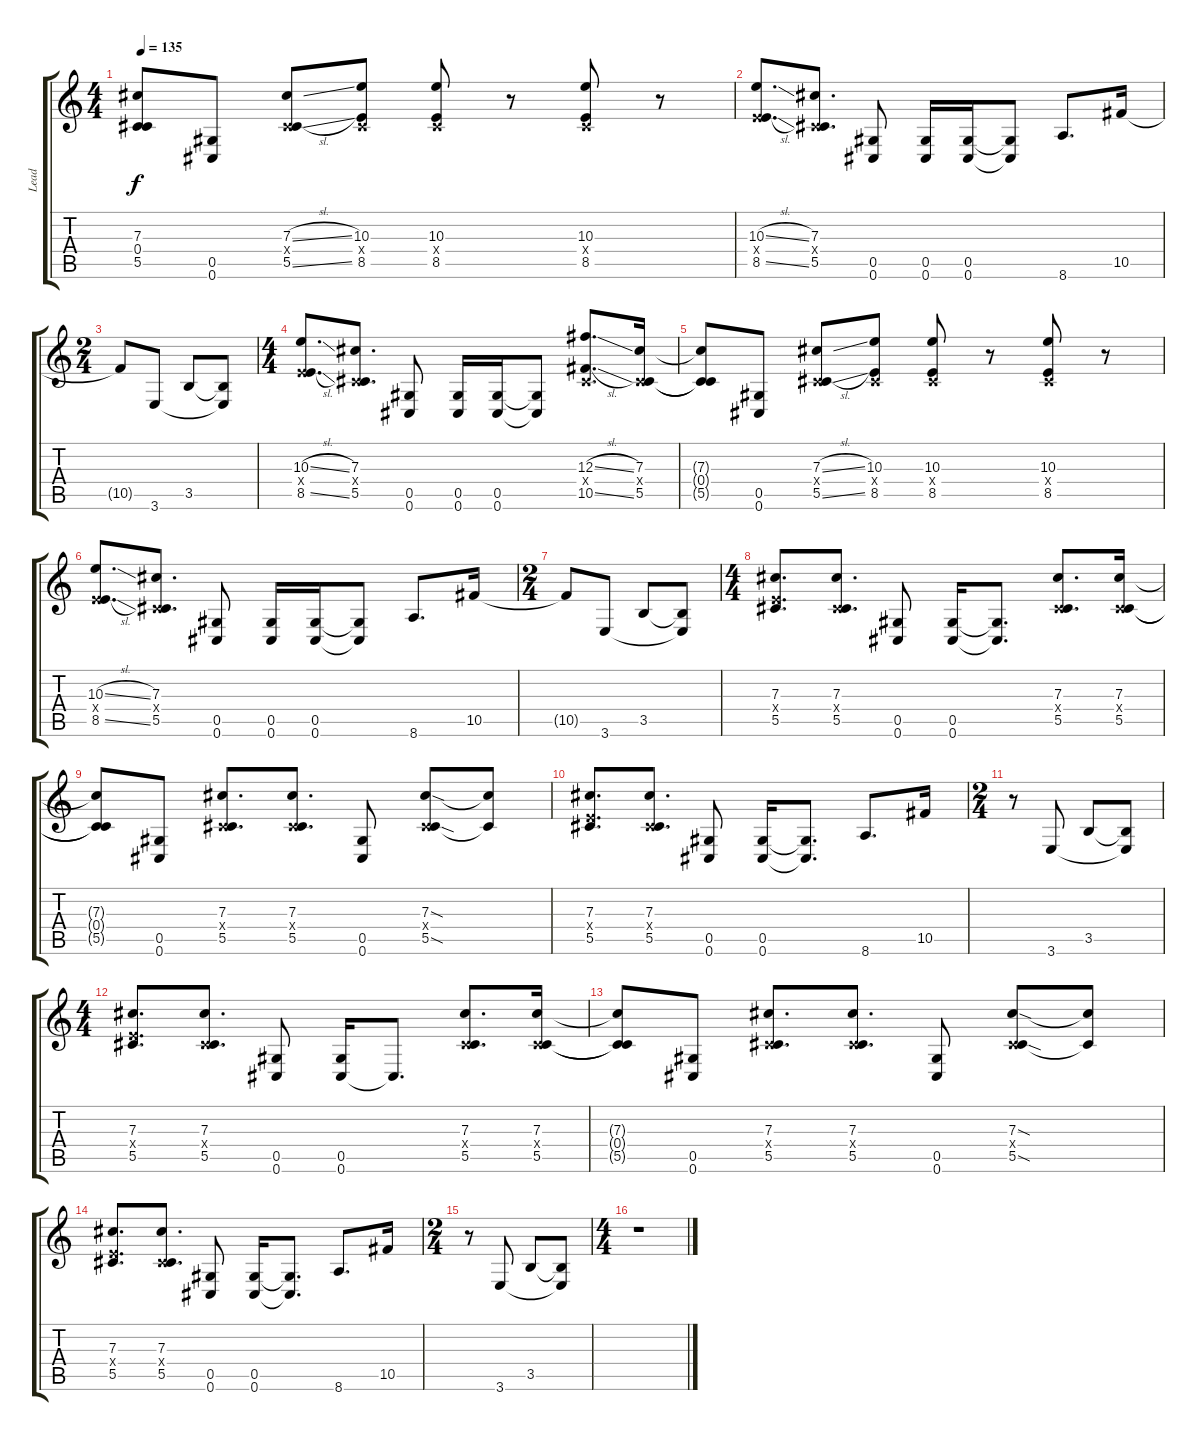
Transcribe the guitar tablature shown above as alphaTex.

\track ("Lead" "Lead") {instrument distortionguitar}
\staff {score tabs}
\tuning (Eb4 Bb3 Gb3 Db3 Ab2 Db2) {hide}
\ts (4 4)
\tempo 135
\clef g2
\ks c
(7.3{t} 0.4{t} 5.5{t}).8{dy f} (0.5 0.6).8 (7.3{sl} 0.4{x} 5.5{sl}).8 (10.3 0.4{x} 8.5).8 (10.3 0.4{x} 8.5).8 r.8 (10.3 0.4{x} 8.5).8 r.8 |
(10.3{sl} 3.4{x} 8.5{sl}).8{d} (7.3 0.4{x} 5.5).8{d} (0.5 0.6).8 (0.5 0.6).16 (0.5 0.6).16 (0.5{t} 0.6{t}).8 8.6.8{d} 10.5.16 |
\ts (2 4)
10.5{t}.8 3.6.8 3.5.8 (3.5{t} 3.6{t}).8 |
\ts (4 4)
(10.3{sl} 3.4{x} 8.5{sl}).8{d} (7.3 0.4{x} 5.5).8{d} (0.5 0.6).8 (0.5 0.6).16 (0.5 0.6).16 (0.5{t} 0.6{t}).8 (12.3{sl} 0.4{x} 10.5{sl}).8{d} (7.3 0.4{x} 5.5).16 |
(7.3{t} 0.4{t} 5.5{t}).8 (0.5 0.6).8 (7.3{sl} 0.4{x} 5.5{sl}).8 (10.3 0.4{x} 8.5).8 (10.3 0.4{x} 8.5).8 r.8 (10.3 0.4{x} 8.5).8 r.8 |
(10.3{sl} 3.4{x} 8.5{sl}).8{d} (7.3 0.4{x} 5.5).8{d} (0.5 0.6).8 (0.5 0.6).16 (0.5 0.6).16 (0.5{t} 0.6{t}).8 8.6.8{d} 10.5.16 |
\ts (2 4)
10.5{t}.8 3.6.8 3.5.8 (3.5{t} 3.6{t}).8 |
\ts (4 4)
(7.3 3.4{x} 5.5).8{d} (7.3 0.4{x} 5.5).8{d} (0.5 0.6).8 (0.5 0.6).16 (0.5{t} 0.6{t}).8{d} (7.3 0.4{x} 5.5).8{d} (7.3 0.4{x} 5.5).16 |
(7.3{t} 0.4{t} 5.5{t}).8 (0.5 0.6).8 (7.3 0.4{x} 5.5).8{d} (7.3 0.4{x} 5.5).8{d} (0.5 0.6).8 (7.3{sod} 0.4{x} 5.5{sod}).8 (7.3{t} 5.5{t}).8 |
(7.3 3.4{x} 5.5).8{d} (7.3 0.4{x} 5.5).8{d} (0.5 0.6).8 (0.5 0.6).16 (0.5{t} 0.6{t}).8{d} 8.6.8{d} 10.5.16 |
\ts (2 4)
r.8 3.6.8 3.5.8 (3.5{t} 3.6{t}).8 |
\ts (4 4)
(7.3 3.4{x} 5.5).8{d} (7.3 0.4{x} 5.5).8{d} (0.5 0.6).8 (0.5 0.6).16 0.6{t}.8{d} (7.3 0.4{x} 5.5).8{d} (7.3 0.4{x} 5.5).16 |
(7.3{t} 0.4{t} 5.5{t}).8 (0.5 0.6).8 (7.3 0.4{x} 5.5).8{d} (7.3 0.4{x} 5.5).8{d} (0.5 0.6).8 (7.3{sod} 0.4{x} 5.5{sod}).8 (7.3{t} 5.5{t}).8 |
(7.3 3.4{x} 5.5).8{d} (7.3 0.4{x} 5.5).8{d} (0.5 0.6).8 (0.5 0.6).16 (0.5{t} 0.6{t}).8{d} 8.6.8{d} 10.5.16 |
\ts (2 4)
r.8 3.6.8 3.5.8 (3.5{t} 3.6{t}).8 |
\ts (4 4)
r.1
